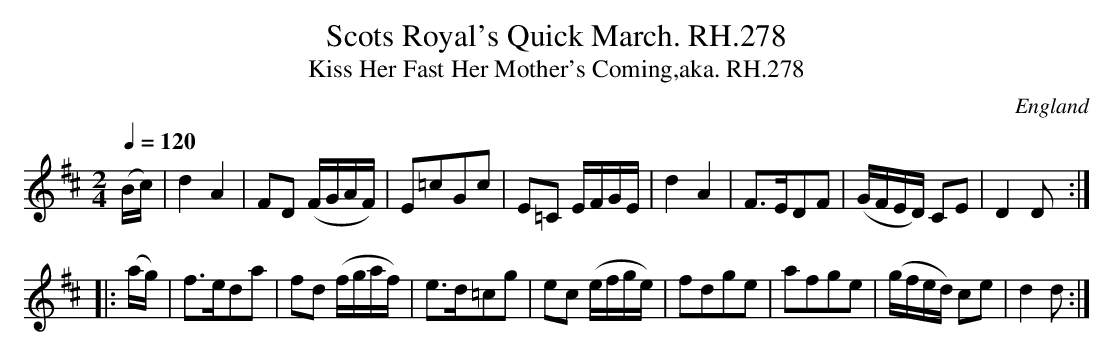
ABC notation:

X:1
T:Scots Royal's Quick March. RH.278
T:Kiss Her Fast Her Mother's Coming,aka. RH.278
L:1/8
M:2/4
O:England
Q:1/4=120
K:D
(B/c/)|d2A2|FD (F/G/A/F/)|E=cGc|E=C E/F/G/E/|\
d2A2|F>EDF|(G/F/E/D/) CE|D2D:|!
|:(a/g/)|f>eda|fd (f/g/a/f/)|e>d=cg|ec (e/f/g/e/)|\
fdge|afge|(g/f/e/d/) ce|d2d:|
